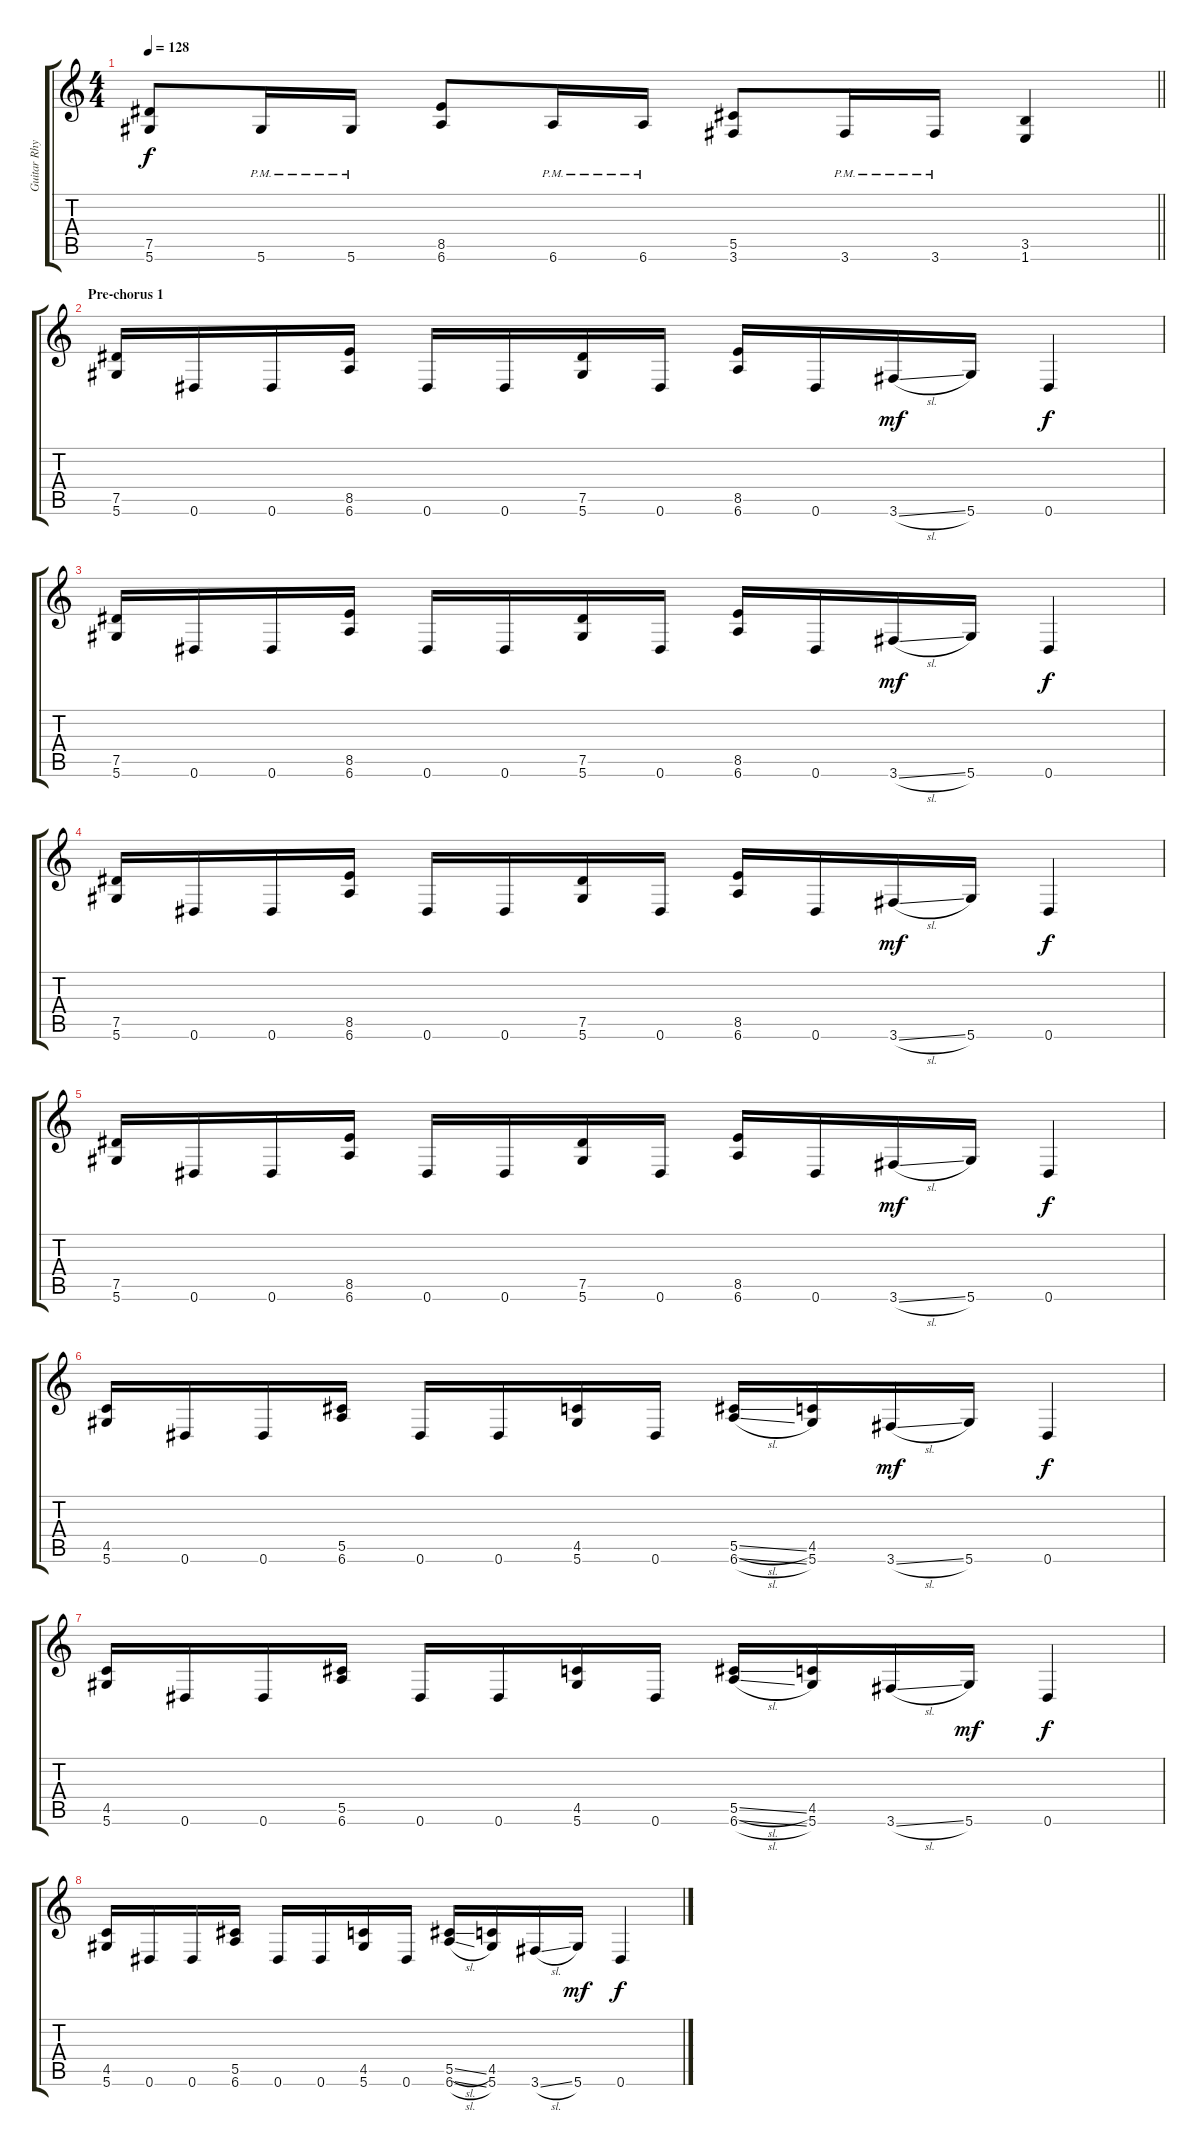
\track ("Guitar Rhythm" "Guitar Rhy") {instrument distortionguitar}
\staff {score tabs}
\tuning (Eb4 Bb3 Gb3 Db3 Ab2 Eb2) {hide}
\ts (4 4)
\tempo 128
\clef g2
\barLineRight lightlight
\ks c
(7.5 5.6).8{dy f} 5.6{pm}.16 5.6{pm}.16 (8.5 6.6).8 6.6{pm}.16 6.6{pm}.16 (5.5 3.6).8 3.6{pm}.16 3.6{pm}.16 (3.5 1.6).4 |
\section ("" "Pre-chorus 1")
(7.5 5.6).16 0.6.16 0.6.16 (8.5 6.6).16 0.6.16 0.6.16 (7.5 5.6).16 0.6.16 (8.5 6.6).16 0.6.16 3.6{sl}.16{dy mf} 5.6.16 0.6.4{dy f} |
(7.5 5.6).16 0.6.16 0.6.16 (8.5 6.6).16 0.6.16 0.6.16 (7.5 5.6).16 0.6.16 (8.5 6.6).16 0.6.16 3.6{sl}.16{dy mf} 5.6.16 0.6.4{dy f} |
(7.5 5.6).16 0.6.16 0.6.16 (8.5 6.6).16 0.6.16 0.6.16 (7.5 5.6).16 0.6.16 (8.5 6.6).16 0.6.16 3.6{sl}.16{dy mf} 5.6.16 0.6.4{dy f} |
(7.5 5.6).16 0.6.16 0.6.16 (8.5 6.6).16 0.6.16 0.6.16 (7.5 5.6).16 0.6.16 (8.5 6.6).16 0.6.16 3.6{sl}.16{dy mf} 5.6.16 0.6.4{dy f} |
(4.5 5.6).16 0.6.16 0.6.16 (5.5 6.6).16 0.6.16 0.6.16 (4.5 5.6).16 0.6.16 (5.5{sl} 6.6{sl}).16 (4.5 5.6).16 3.6{sl}.16{dy mf} 5.6.16 0.6.4{dy f} |
(4.5 5.6).16 0.6.16 0.6.16 (5.5 6.6).16 0.6.16 0.6.16 (4.5 5.6).16 0.6.16 (5.5{sl} 6.6{sl}).16 (4.5 5.6).16 3.6{sl}.16 5.6.16{dy mf} 0.6.4{dy f} |
(4.5 5.6).16 0.6.16 0.6.16 (5.5 6.6).16 0.6.16 0.6.16 (4.5 5.6).16 0.6.16 (5.5{sl} 6.6{sl}).16 (4.5 5.6).16 3.6{sl}.16 5.6.16{dy mf} 0.6.4{dy f}
